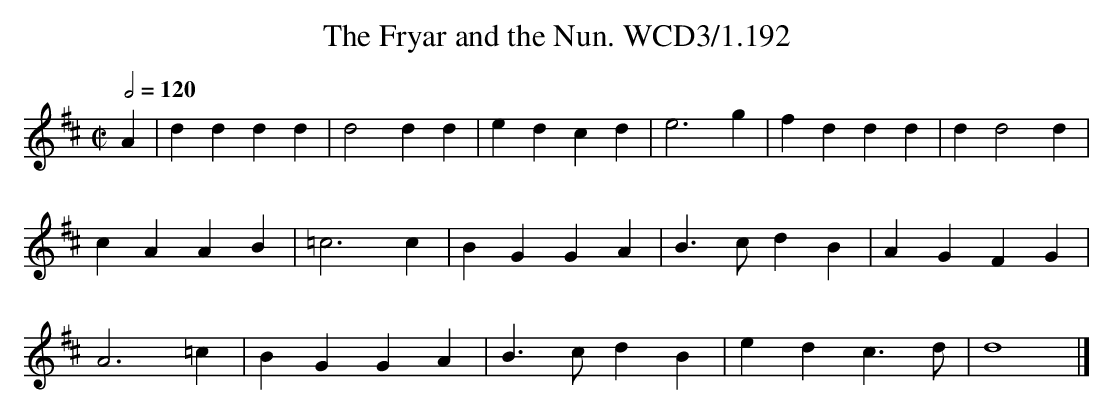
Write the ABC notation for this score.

X:1
T:Fryar and the Nun. WCD3/1.192, The
M:C|
L:1/4
Q:1/2=120
K:D
A|dddd|d2dd|edcd|e3g|fddd|dd2d|
cAAB|=c3c|BGGA|B3/c/dB|AGFG|
A3=c|BGGA|B3/c/dB|edc3/d/|d4|]
